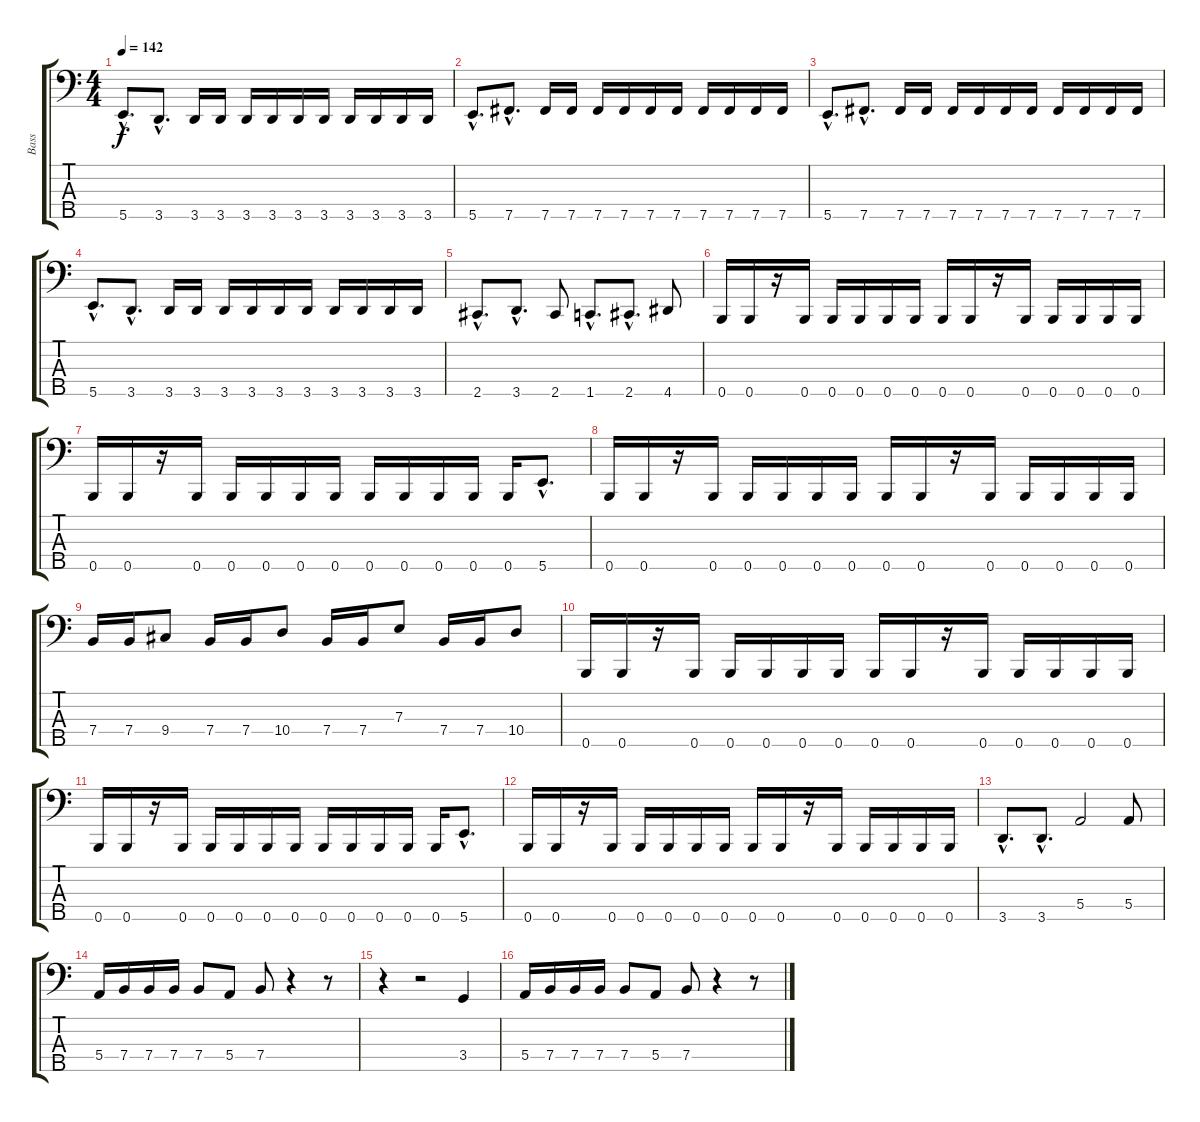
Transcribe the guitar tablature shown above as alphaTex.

\track ("Bass" "Bass") {instrument electricbasspick}
\staff {score tabs}
\tuning (G2 D2 A1 E1 B0) {hide}
\ts (4 4)
\tempo 142
\clef f4
\ks c
5.5{hac}.8{d dy f} 3.5{hac}.8{d} 3.5.16 3.5.16 3.5.16 3.5.16 3.5.16 3.5.16 3.5.16 3.5.16 3.5.16 3.5.16 |
5.5{hac}.8{d} 7.5{hac}.8{d} 7.5.16 7.5.16 7.5.16 7.5.16 7.5.16 7.5.16 7.5.16 7.5.16 7.5.16 7.5.16 |
5.5{hac}.8{d} 7.5{hac}.8{d} 7.5.16 7.5.16 7.5.16 7.5.16 7.5.16 7.5.16 7.5.16 7.5.16 7.5.16 7.5.16 |
5.5{hac}.8{d} 3.5{hac}.8{d} 3.5.16 3.5.16 3.5.16 3.5.16 3.5.16 3.5.16 3.5.16 3.5.16 3.5.16 3.5.16 |
2.5{hac}.8{d} 3.5{hac}.8{d} 2.5.8 1.5{hac}.8{d} 2.5{hac}.8{d} 4.5.8 |
0.5.16 0.5.16 r.16 0.5.16 0.5.16 0.5.16 0.5.16 0.5.16 0.5.16 0.5.16 r.16 0.5.16 0.5.16 0.5.16 0.5.16 0.5.16 |
0.5.16 0.5.16 r.16 0.5.16 0.5.16 0.5.16 0.5.16 0.5.16 0.5.16 0.5.16 0.5.16 0.5.16 0.5.16 5.5{hac}.8{d} |
0.5.16 0.5.16 r.16 0.5.16 0.5.16 0.5.16 0.5.16 0.5.16 0.5.16 0.5.16 r.16 0.5.16 0.5.16 0.5.16 0.5.16 0.5.16 |
7.4.16 7.4.16 9.4.8 7.4.16 7.4.16 10.4.8 7.4.16 7.4.16 7.3.8 7.4.16 7.4.16 10.4.8 |
0.5.16 0.5.16 r.16 0.5.16 0.5.16 0.5.16 0.5.16 0.5.16 0.5.16 0.5.16 r.16 0.5.16 0.5.16 0.5.16 0.5.16 0.5.16 |
0.5.16 0.5.16 r.16 0.5.16 0.5.16 0.5.16 0.5.16 0.5.16 0.5.16 0.5.16 0.5.16 0.5.16 0.5.16 5.5{hac}.8{d} |
0.5.16 0.5.16 r.16 0.5.16 0.5.16 0.5.16 0.5.16 0.5.16 0.5.16 0.5.16 r.16 0.5.16 0.5.16 0.5.16 0.5.16 0.5.16 |
3.5{hac}.8{d} 3.5{hac}.8{d} 5.4.2 5.4.8 |
5.4.16 7.4.16 7.4.16 7.4.16 7.4.8 5.4.8 7.4.8 r.4 r.8 |
r.4 r.2 3.4.4 |
5.4.16 7.4.16 7.4.16 7.4.16 7.4.8 5.4.8 7.4.8 r.4 r.8
